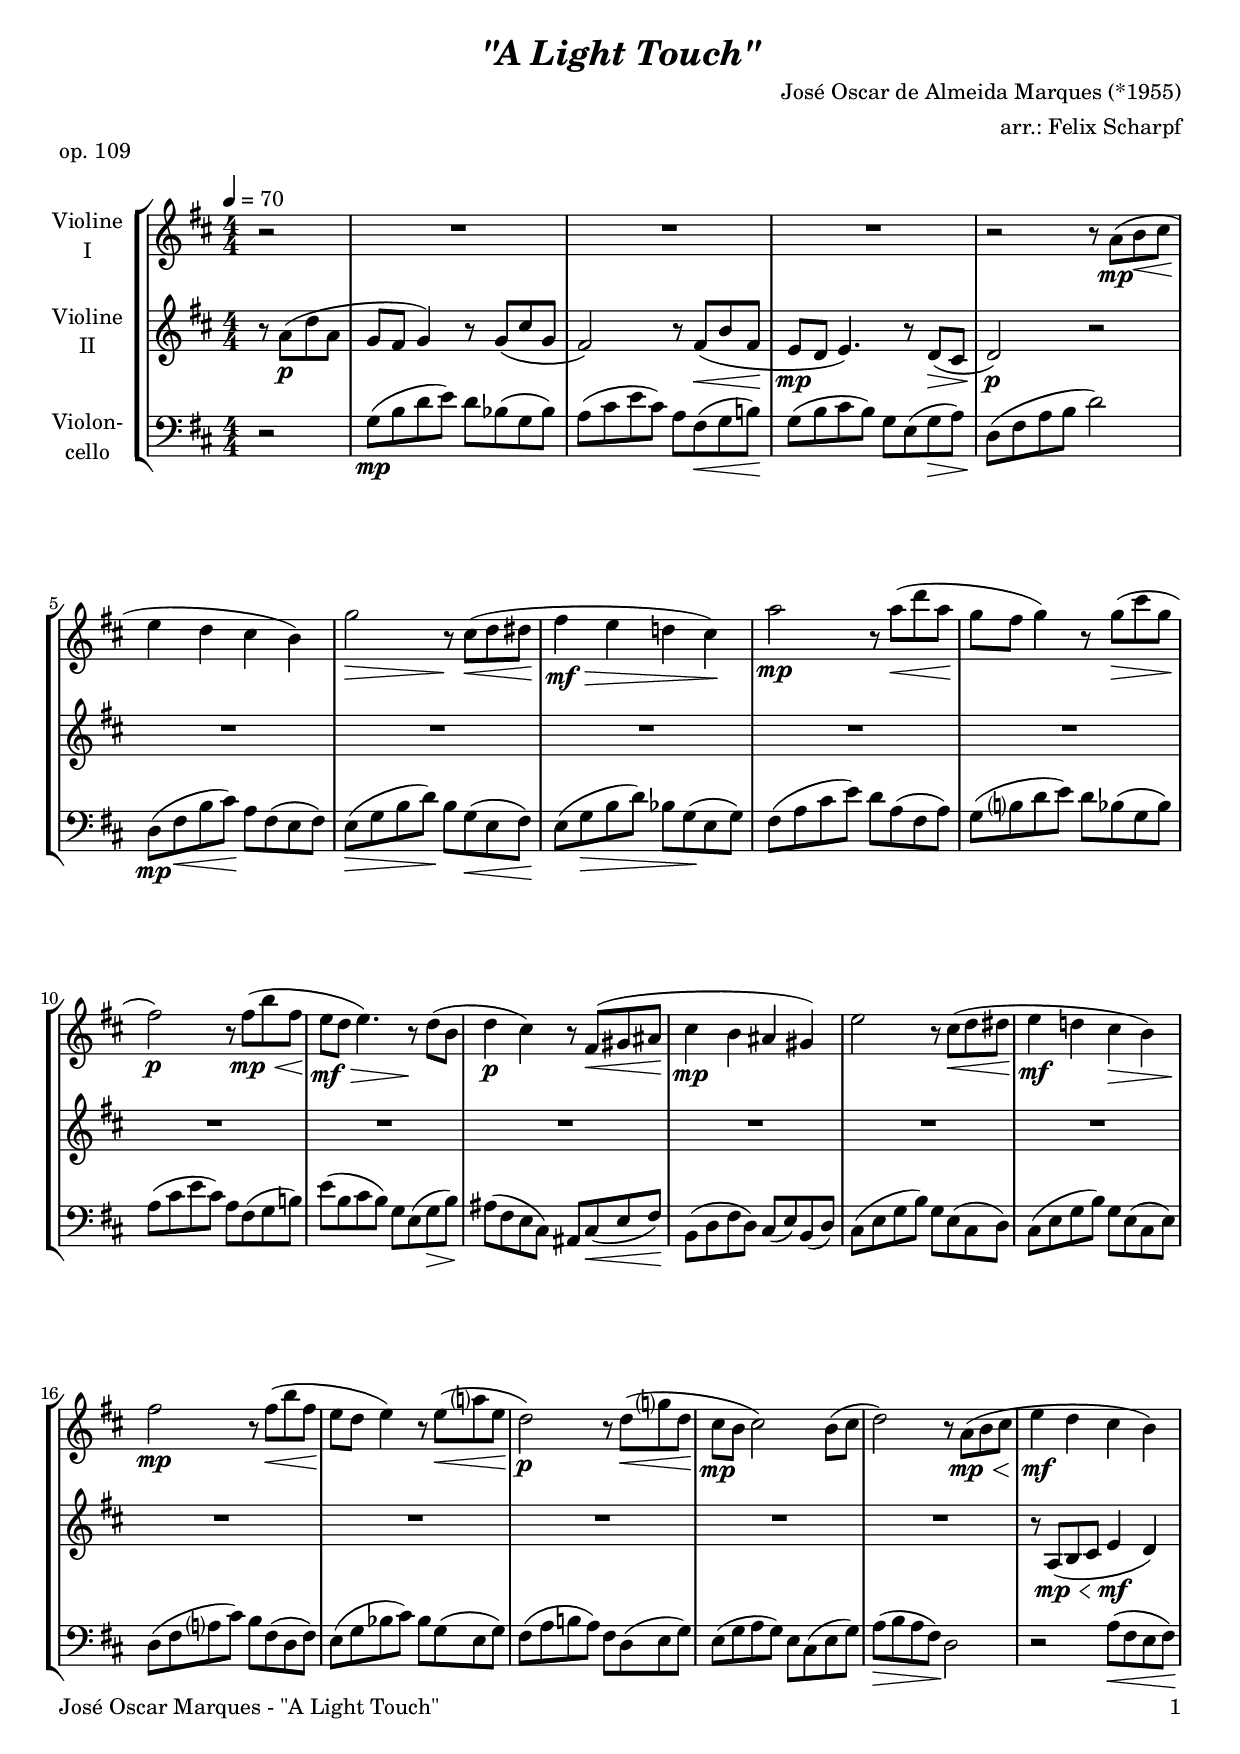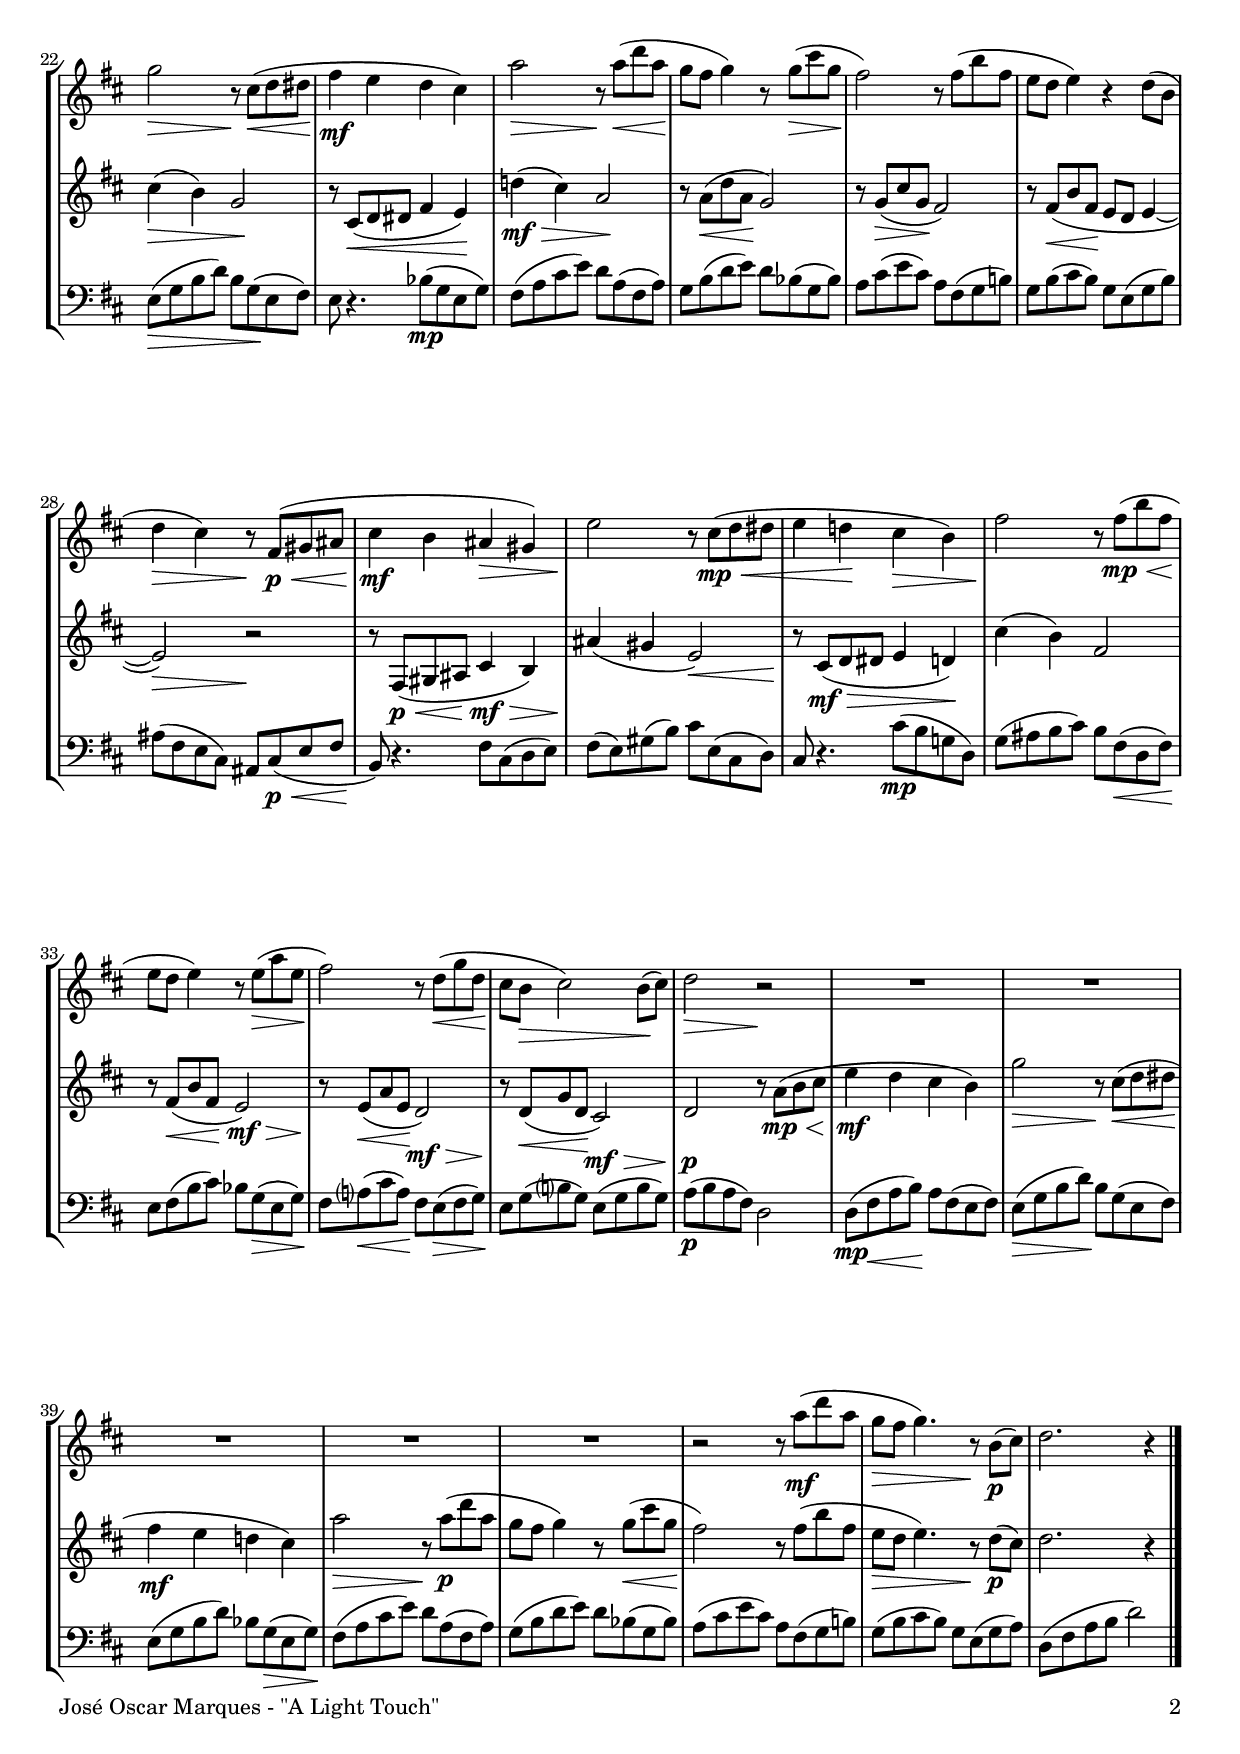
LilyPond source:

\version "2.24.4"
\include "deutsch.ly"
  
#(set-global-staff-size 19)

\header {
  title     = \markup \bold \italic "\"A Light Touch\""
  composer  = "José Oscar de Almeida Marques (*1955)"
  arranger  = "arr.: Felix Scharpf"
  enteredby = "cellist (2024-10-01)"
  piece     = "op. 109"
}

voiceconsts = {
  \key c \major
  \time 4/4
  \clef "treble"
  \numericTimeSignature
  \compressEmptyMeasures
% Set default beaming for all staves
%  \set Timing.beamExceptions = #'()
%  \set Timing.baseMoment     = #(ly:make-moment 1 4)
%  \set Timing.beatStructure  = #'(1 1 1 1)
  \tempo 4=70
}

mivl = "violin"
miva = "viola"
mipz = "pizzicato strings"
mivc = "cello"

va = \relative c'' {
  \voiceconsts

  \partial 2 r2
  R1*3
  r2 r8 g(\mp a\< h
  d4\! c h a)
  f'2\> r8\! h,(\< c cis\!
  e4\mf\> d c! h)\!

  g'2\mp r8 g(\< c g\!
  f e f4) r8 f(\> h f\!
  e2)\p r8 e(\mp\< a e\!
  d\mf\> c d4.) r8\! c( a

  c4\p h) r8 e,(\< fis gis\!
  h4\mp a gis fis)
  d'2 r8 h(\< c cis\!
  d4\mf c! h\> a)

  e'2\!\mp r8 e(\< a e\!
  d c d4) r8 d(\< g? d\!
  c2)\p r8 c(\< f? c\!
  h\mp a h2) a8( h

  c2) r8 g(\mp\< a h
  d4\!\mf c h a)
  f'2\> r8\! h,(\< c cis\!
  e4\mf d c h)

  g'2\> r8\! g(\< c g\!
  f e f4) r8 f(\> h f\!
  e2) r8 e( a e
  d c d4) r c8( a

  c4\> h) r8\! e,(\p\< fis gis
  h4\!\mf a gis\> fis)
  d'2\! r8 h(\mp\< c cis
  d4 c!\! h\> a)

  e'2\! r8 e(\mp\< a e
  d\! c d4) r8 d(\> g d\!
  e2) r8 c(\< f c\!
  h a\> h2) a8(\! h)

  c2\> r\!
  R1*5
  r2 r8 g'(\mf c g
  f\> e f4.) r8\! a,(\p h)
  c2. r4 \bar "|."
}

vb = \relative c'' {
  \voiceconsts

  \partial 2 r8 g(\p c g
  f e f4) r8 f( h f
  e2) r8 e(\< a e\!
  d\mp c d4.) r8 c(\> h

  c2)\!\p r
  R1*16
  r8 g(\mp\< a h d4\!\mf c)
  h'(\> a) f2\!
  r8 h,(\< c cis e4 d)\!

  c'!(\mf\> h) g2\!
  r8 g(\< c g\! f2)
  r8 f(\> h f\! e2)
  r8 e(\< a e\! d c d4~

  d2)\> r\!
  r8 e,(\p\< fis gis h4\!\mf\> a)
  gis'(\! fis d2)\<
  r8\! h(\mf\> c cis d4 c)\!

  h'( a) e2
  r8 e(\< a e\! d2)\mf\>
  r8\! d(\< g d\! c2)\mf\>
  r8\! c(\< f c\! h2)\mf\>

  c\!\p r8 g'(\mp\< a h
  d4\!\mf c h a)
  f'2\> r8\! h,(\< c cis\!
  e4\mf d c! h)

  g'2\> r8\! g(\p c g
  f e f4) r8 f(\< h f\!
  e2) r8 e( a e
  d\> c d4.) r8\! c(\p h)
  c2. r4 \bar "|."
}

vc = \relative c {
  \voiceconsts
  \clef "bass"

  \partial 2 r2
  f8(\mp a c d) c as( f as)
  g( h d h) g e(\< f a!)\!
  f( a h a) f d( f\> g)

  c,(\! e g a c2)
  c,8(\mp e\< a h)\! g e( d e)
  d(\> f a c)\! a f(\< d e)\!
  d( f\> a c) as f(\! d f)

  e( g h d) c g( e g)
  f( a? c d) c as( f as)
  g( h d h) g e( f a!)
  d( a h a) f d( f\> a)

  gis(\! e d h) gis h(\< d e)\!
  a,( c e c) h( d) a( c)
  h( d f a) f d( h c)
  h( d f a) f d( h d)
  
  c( e g? h) a e( c e)
  d( f as h) as f( d f)
  e( g a! g) e c( d f)
  d( f g f) d h( d f)

  g(\> a g e)\! c2
  r g'8(\< e d e)\!
  d(\> f a c) a f(\! d e)
  d r4. as'8(\mp f d f)

  e( g h d) c g( e g)
  f a( c d) c as( f as)
  g h( d h) g e( f a!)
  f a( h a) f d( f a)

  gis( e d h) gis h(\p\< d e
  a,)\! r4. e'8 h( c d)
  e( d) fis( a) h d,( h c)
  h r4. h'8(\mp a f! c)

  f( gis a h) a e(\< c e)\!
  d e( a h) as f(\> d f)\!
  e g?(\< h g)\! e d(\> e f)\!
  d f( a? f) d( f a f)

  g(\p a g e) c2
  c8(\mp e\< g a)\! g e( d e)
  d(\> f a c)\! a f( d e)
  d( f a c) as f(\> d f)\!

  e( g h d) c g( e g)
  f( a c d) c as( f as)
  g( h d h) g e( f a!)
  f( a h a) f d( f g)
  c,( e g a c2) \bar "|."
}


music = \new StaffGroup <<
      \new Staff {
	\set Staff.midiInstrument = \mivl
	\set Staff.instrumentName = \markup \center-column { "Violine" "I" }
	\transpose c d { \va }
      }

      \new Staff {
	\set Staff.midiInstrument = \mivl
	\set Staff.instrumentName = \markup \center-column { "Violine" "II" }
	\transpose c d { \vb }
      }

      \new Staff {
	\set Staff.midiInstrument = \mivc
	\set Staff.instrumentName = \markup \center-column { "Violon-" "cello" }
	\transpose c d { \vc }
      }
>>

\book {
  \paper {
    print-page-number = ##t
    print-first-page-number = ##t
    ragged-last-bottom = ##f
    oddHeaderMarkup = \markup \null
    evenHeaderMarkup = \markup \null
    oddFooterMarkup = \markup {
      \fill-line {
        \if \should-print-page-number
        "José Oscar Marques - \"A Light Touch\"" \fromproperty #'page:page-number-string
      }
    }
    evenFooterMarkup = \oddFooterMarkup
  } \score {
    \music
    \layout {}
  }

  \score {
    \unfoldRepeats \music

    \midi {
      \context {
        \Score
      }
    }
  }
}
